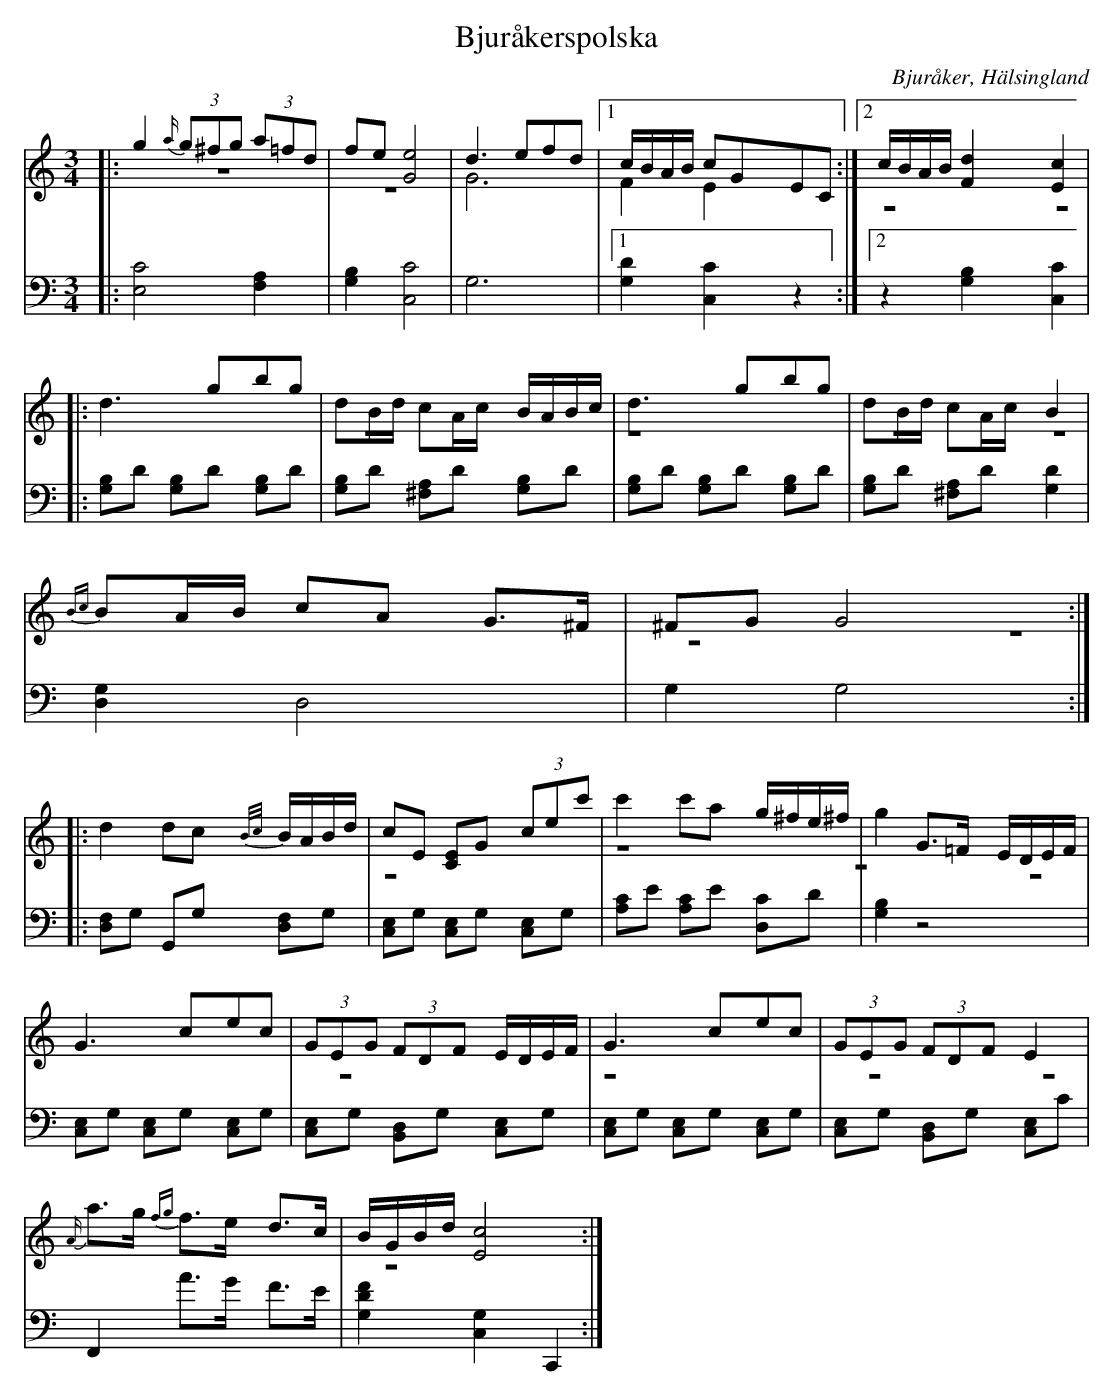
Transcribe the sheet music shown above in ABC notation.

X:1
T: Bjuråkerspolska
O: Bjuråker, Hälsingland
M: 3/4
L: 1/8
K: C
V:1
V:2 merge
V:3
V:4 merge
V: 1
|:g2 {a/} (3g^fg (3a=fd|fe [G4e4]|d3 efd|1c/B/A/B/ cGEC:|2 c/B/A/B/ [F2d2][E2c2]|
|:d3 gbg| dB/d/ cA/c/ B/A/B/c/| d3 gbg| dB/d/ cA/c/ B2|
{Bc}BA/B/ cA G>^F| ^FG G4 :|
|:d2 dc {B/c/}B/A/B/d/|cE [CE]G (3cec'|c'2 c'a g/^f/e/^f/|g2 G>=F E/D/E/F/|
G3 cec|(3GEG (3FDF E/D/E/F/|G3 cec|(3GEG (3FDF E2|
{A/}a>g {fg}f>e d>c|B/G/B/d/ [E4c4]:|
V:2
|:z6|z6|G6|1F2 E2:|2 z6|
|:z6|z6|z6| z6|
z6|z6:|
|:z6|z6|z6|z6|
z6|z6|z6|z6|
z6|z6:|
V:3 clef=bass
|:[E,4C4] [F,2A,2]|[G,2B,2] [C,4C4]|G,6|1[G,2D2][C,2C2] z2:|2 z2 [G,2B,2][C,2C2]|
|:[G,B,]D [G,B,]D [G,B,]D|[G,B,]D [^F,A,]D [G,B,]D|[G,B,]D [G,B,]D [G,B,]D|[G,B,]D [^F,A,]D [G,2D2]|
[D,2G,2] D,4|G,2 G,4:|
|:[D,F,]G, G,,G, [D,F,]G,|[C,E,]G, [C,E,]G, [C,E,]G,|[A,C]E [A,C]E [D,C]D| [G,2B,2] z4|
[C,E,]G, [C,E,]G, [C,E,]G,|[C,E,]G, [B,,D,]G, [C,E,]G,|[C,E,]G, [C,E,]G, [C,E,]G,|[C,E,]G, [B,,D,]G, [C,E,]C| F,,2 A>G F>E|[G,2D2F2] [C,2G,2] C,,2:|
